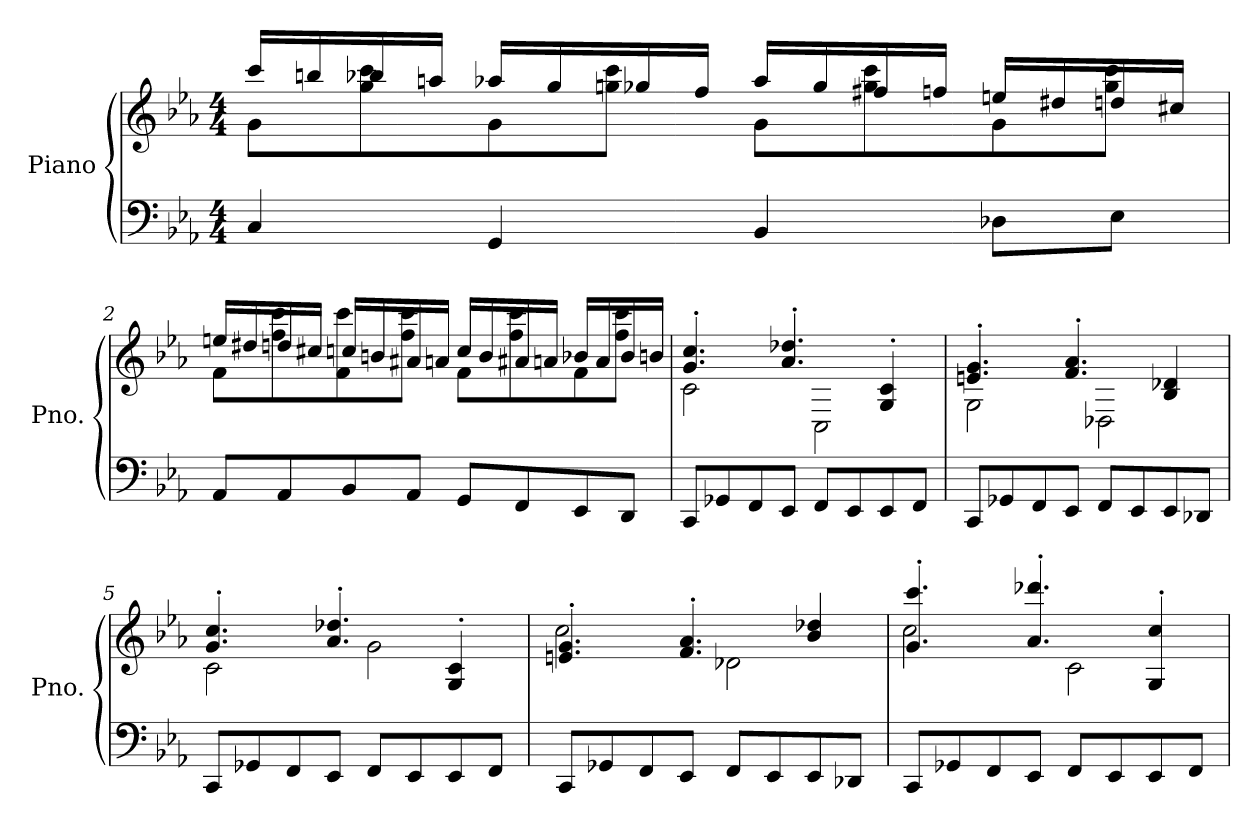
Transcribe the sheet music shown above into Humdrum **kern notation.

**kern	**kern
*part1	*part1
*staff2	*staff1
*I"Piano	*
*I'Pno.	*
*clefF4	*clefG2
*k[b-e-a-]	*k[b-e-a-]
*M4/4	*M4/4
*MM195	*MM195
=1	=1
*	*^
4C/	16ccc/LL	8g\L
.	16bbn/	.
.	16bb-X/	8gg\ 8ccc\
.	16aan/JJ	.
4GG/	16aa-X/LL	8g\
.	16gg/	.
.	16gg-X/	8ggn\ 8ccc\J
.	16ff/JJ	.
4BB-/	16aa-/LL	8g\L
.	16gg/	.
.	16ff#X/	8gg\ 8ccc\
.	16ffn/JJ	.
8D-X\L	16een/LL	8g\
.	16dd#X/	.
8E-\J	16ddn/	8gg\ 8ccc\J
.	16cc#X/JJ	.
!!LO:LB:g=z	!!
=2	=2	=2
8AA-/L	16een/LL	8f\L
.	16dd#X/	.
8AA-/	16ddn/	8ff\ 8ccc\
.	16cc#X/JJ	.
8BB-/	16ccn/LL	8f\ 8ccc\
.	16bn/	.
8AA-/J	16a#X/	8ff\ 8ccc\J
.	16an/JJ	.
8GG/L	16cc/LL	8f\L
.	16b/	.
8FF/	16a#X/	8ff\ 8ccc\
.	16an/JJ	.
8EE-/	16b-X/LL	8f\
.	16a/	.
8DD/J	16b-/	8ff\ 8ccc\J
.	16bn/JJ	.
=3	=3	=3
8CC/L	4.g/' 4.cc/'	2c\
8GG-X/	.	.
8FF/	.	.
8EE-/J	4.a-/' 4.dd-X/'	.
8FF/L	.	2C\
8EE-/	.	.
8EE-/	4G/' 4c/'	.
8FF/J	.	.
!!LO:LB:g=z	!!
=4	=4	=4
8CC/L	4.en/' 4.g/'	2G\
8GG-X/	.	.
8FF/	.	.
8EE-/J	4.f/' 4.a-/'	.
8FF/L	.	2D-X\
8EE-/	.	.
8EE-/	4B-/ 4d-X/	.
8DD-X/J	.	.
=5	=5	=5
8CC/L	4.g/' 4.cc/'	2c\
8GG-X/	.	.
8FF/	.	.
8EE-/J	4.a-/' 4.dd-X/'	.
8FF/L	.	2g\
8EE-/	.	.
8EE-/	4G/' 4c/'	.
8FF/J	.	.
=6	=6	=6
8CC/L	4.en/' 4.g/'	2cc\
8GG-X/	.	.
8FF/	.	.
8EE-/J	4.f/' 4.a-/'	.
8FF/L	.	2d-X\
8EE-/	.	.
8EE-/	4b-/ 4dd-X/	.
8DD-X/J	.	.
=7	=7	=7
8CC/L	4.g/' 4.ccc/'	2cc\
8GG-X/	.	.
8FF/	.	.
8EE-/J	4.a-/' 4.ddd-X/'	.
8FF/L	.	2c\
8EE-/	.	.
8EE-/	4G/' 4cc/'	.
8FF/J	.	.
*	*v	*v
=	=
*-	*-
